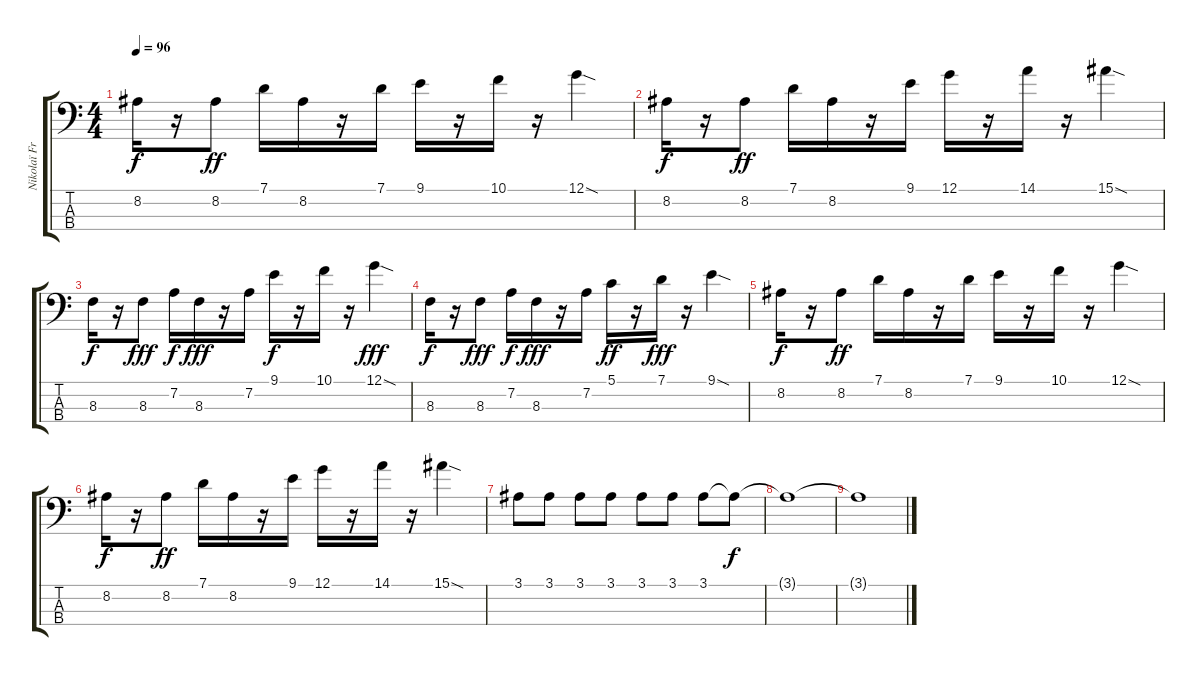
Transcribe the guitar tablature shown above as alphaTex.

\track ("Nikolaï Fraiture" "Nikolaï Fr") {instrument electricbassfinger}
\staff {score tabs}
\tuning (G2 D2 A1 E1) {hide}
\ts (4 4)
\tempo 96
\clef f4
\ks c
8.2.16{dy f} r.16 8.2.8{dy ff} 7.1.16 8.2.16 r.16 7.1.16 9.1.16 r.16 10.1.16 r.16 12.1{sod}.4 |
8.2.16{dy f} r.16 8.2.8{dy ff} 7.1.16 8.2.16 r.16 9.1.16 12.1.16 r.16 14.1.16 r.16 15.1{sod}.4 |
8.3.16{dy f} r.16 8.3.8{dy fff} 7.2.16{dy f} 8.3.16{dy fff} r.16 7.2.16 9.1.16{dy f} r.16 10.1.16 r.16 12.1{sod}.4{dy fff} |
8.3.16{dy f} r.16 8.3.8{dy fff} 7.2.16{dy f} 8.3.16{dy fff} r.16 7.2.16 5.1.16{dy ff} r.16 7.1.16{dy fff} r.16 9.1{sod}.4 |
8.2.16{dy f} r.16 8.2.8{dy ff} 7.1.16 8.2.16 r.16 7.1.16 9.1.16 r.16 10.1.16 r.16 12.1{sod}.4 |
8.2.16{dy f} r.16 8.2.8{dy ff} 7.1.16 8.2.16 r.16 9.1.16 12.1.16 r.16 14.1.16 r.16 15.1{sod}.4 |
3.1.8 3.1.8 3.1.8 3.1.8 3.1.8 3.1.8 3.1.8 3.1{t}.8{dy f} |
3.1{t}.1 |
3.1{t}.1
